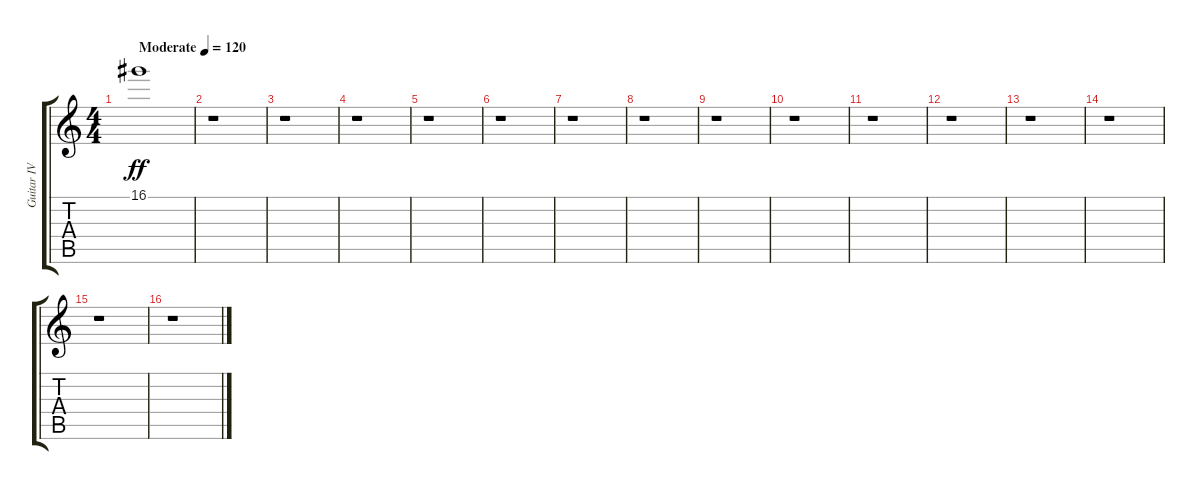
\track ("Guitar IV" "Guitar IV") {instrument distortionguitar}
\staff {score tabs}
\tuning (E4 B3 G3 D3 A2 E2) {hide}
\ts (4 4)
\tempo (120 "Moderate")
\clef g2
\ks c
16.1.1{dy ff instrument distortionguitar} |
r.1 |
r.1 |
r.1 |
r.1 |
r.1 |
r.1 |
r.1 |
r.1 |
r.1 |
r.1 |
r.1 |
r.1 |
r.1 |
r.1 |
r.1
